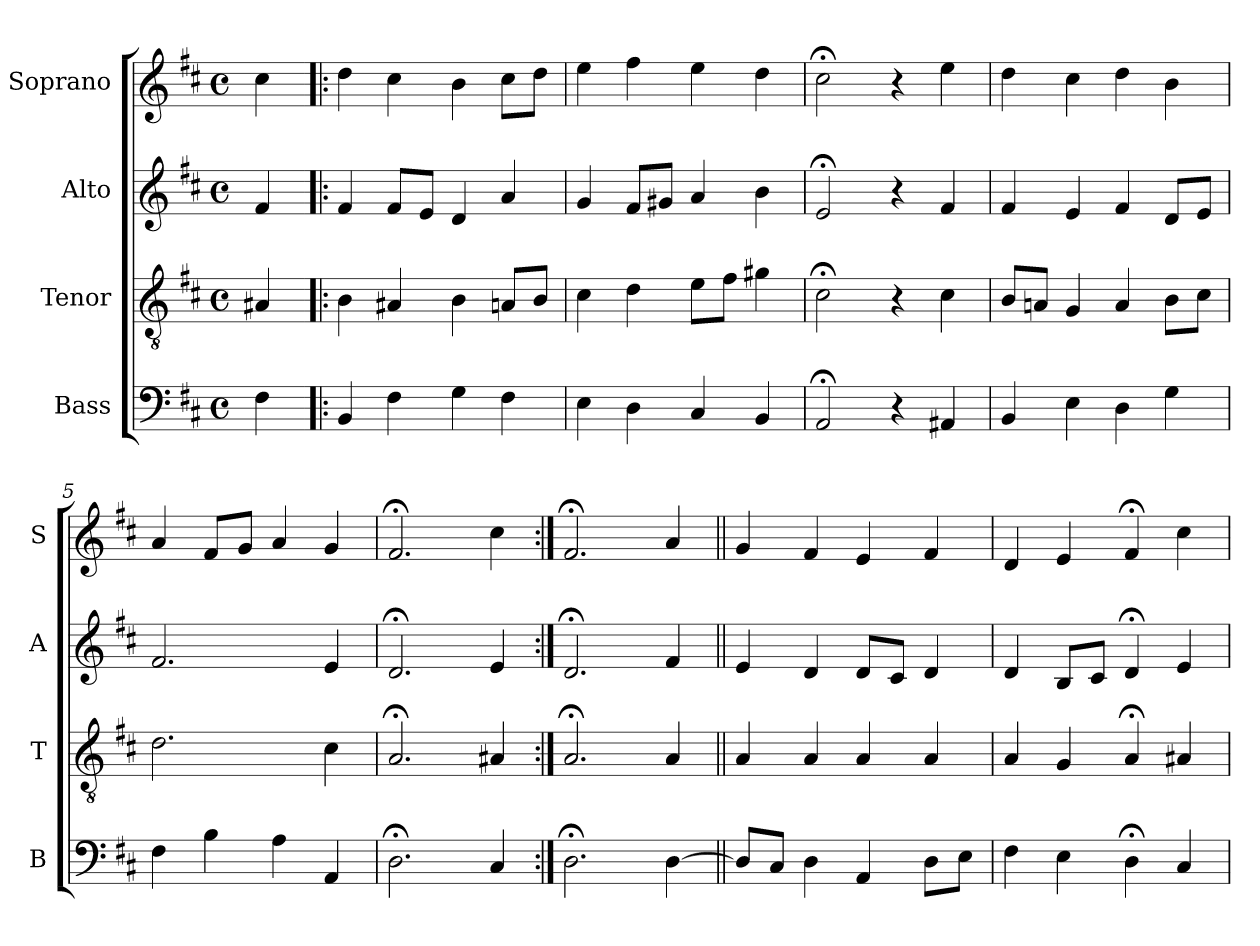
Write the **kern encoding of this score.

**kern	**kern	**kern	**kern
*part4	*part3	*part2	*part1
*staff4	*staff3	*staff2	*staff1
*I"Bass	*I"Tenor	*I"Alto	*I"Soprano
*I'B	*I'T	*I'A	*I'S
*clefF4	*clefGv2	*clefG2	*clefG2
*k[f#c#]	*k[f#c#]	*k[f#c#]	*k[f#c#]
*D:	*D:	*D:	*D:
*M4/4	*M4/4	*M4/4	*M4/4
*met(c)	*met(c)	*met(c)	*met(c)
*MM100	*MM100	*MM100	*MM100
=	=	=	=
4F#	4A#X	4f#	4cc#
=1!|:	=1!|:	=1!|:	=1!|:
4BB	4B	4f#	4dd
4F#	4A#X	8f#L	4cc#
.	.	8eJ	.
4G	4B	4d	4b
4F#	8AnL	4a	8cc#L
.	8BJ	.	8ddJ
=2	=2	=2	=2
4E	4c#	4g	4ee
4D	4d	8f#L	4ff#
.	.	8g#XJ	.
4C#	8eL	4a	4ee
.	8f#J	.	.
4BB	4g#X	4b	4dd
=3	=3	=3	=3
2AA;<	2c#;<	2e;<	2cc#;<
4r	4r	4r	4r
4AA#X	4c#	4f#	4ee
=4	=4	=4	=4
4BB	8BL	4f#	4dd
.	8AnJ	.	.
4E	4G	4e	4cc#
4D	4A	4f#	4dd
4G	8BL	8dL	4b
.	8c#J	8eJ	.
=5	=5	=5	=5
4F#	2.di	2.f#	4a
4B	.	.	8f#L
.	.	.	8gJ
4A	.	.	4ai
4AA	4c#i	4e	4gi
=6	=6	=6	=6
2.D;<	2.A;<	2.d;<	2.f#;<
4C#	4A#X	4e	4cc#
=7:|!	=7:|!	=7:|!	=7:|!
2.D;<	2.A;<	2.d;<	2.f#;<
[4D	4A	4f#	4a
=8||	=8||	=8||	=8||
8DL]	4A	4e	4g
8C#J	.	.	.
4D	4A	4d	4f#
4AA	4A	8dL	4e
.	.	8c#J	.
8DL	4A	4d	4f#
8EJ	.	.	.
=9	=9	=9	=9
4F#	4A	4d	4d
4E	4G	8BL	4e
.	.	8c#J	.
4D;<	4A;<	4d;<	4f#;<
4C#	4A#X	4e	4cc#
=	=	=	=
*-	*-	*-	*-
